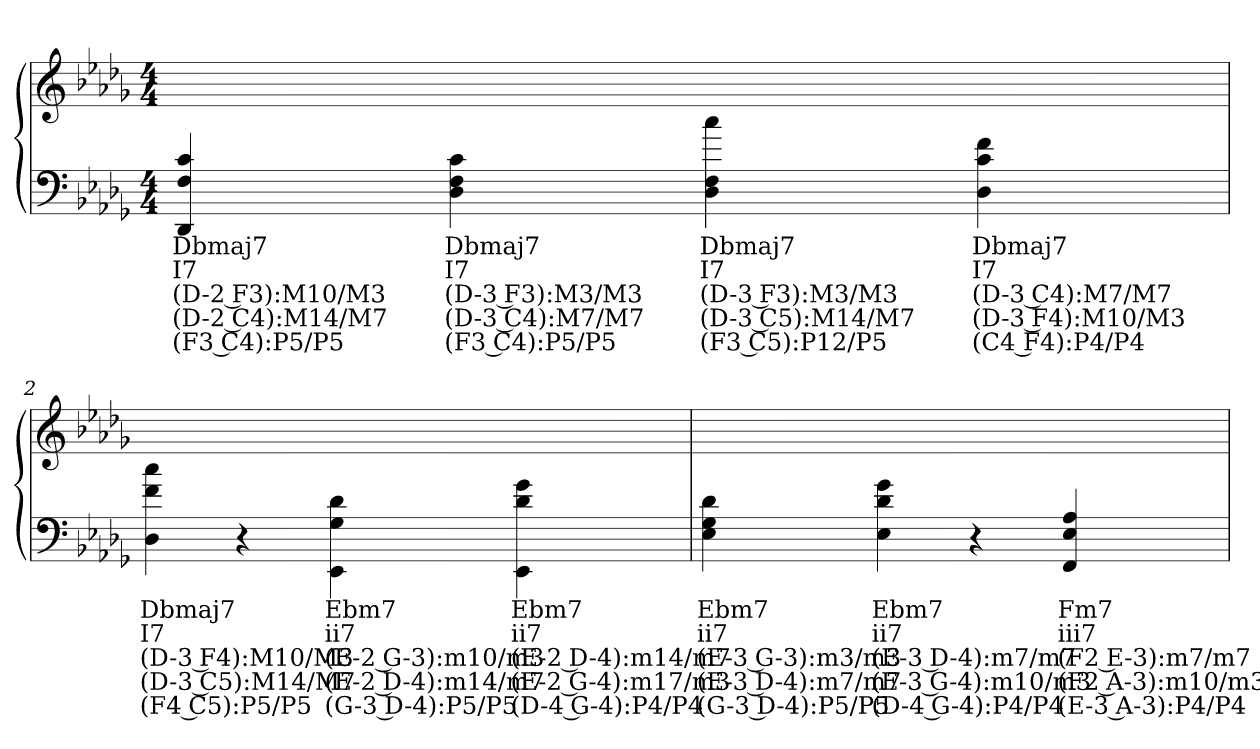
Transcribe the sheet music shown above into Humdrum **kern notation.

**kern	**text	**text	**text	**text	**text	**kern
*part2	*part2	*part2	*part2	*part2	*part2	*part1
*staff2	*staff2	*staff2	*staff2	*staff2	*staff2	*staff1
*clefF4	*	*	*	*	*	*clefG2
*k[b-e-a-d-g-]	*	*	*	*	*	*k[b-e-a-d-g-]
*D-:	*	*	*	*	*	*D-:
*M4/4	*	*	*	*	*	*M4/4
*MM60	*	*	*	*	*	*MM60
=1	=1	=1	=1	=1	=1	=1
4DD- 4F 4c	Dbmaj7	I7	(D-2 F3):M10/M3	(D-2 C4):M14/M7	(F3 C4):P5/P5	1ryy
4D- 4F 4c	Dbmaj7	I7	(D-3 F3):M3/M3	(D-3 C4):M7/M7	(F3 C4):P5/P5	.
4D- 4F 4cc	Dbmaj7	I7	(D-3 F3):M3/M3	(D-3 C5):M14/M7	(F3 C5):P12/P5	.
4D- 4c 4f	Dbmaj7	I7	(D-3 C4):M7/M7	(D-3 F4):M10/M3	(C4 F4):P4/P4	.
=2	=2	=2	=2	=2	=2	=2
4D- 4f 4cc	Dbmaj7	I7	(D-3 F4):M10/M3	(D-3 C5):M14/M7	(F4 C5):P5/P5	1ryy
4r	.	.	.	.	.	.
4EE- 4G- 4d-	Ebm7	ii7	(E-2 G-3):m10/m3	(E-2 D-4):m14/m7	(G-3 D-4):P5/P5	.
4EE- 4d- 4g-	Ebm7	ii7	(E-2 D-4):m14/m7	(E-2 G-4):m17/m3	(D-4 G-4):P4/P4	.
=3	=3	=3	=3	=3	=3	=3
4E- 4G- 4d-	Ebm7	ii7	(E-3 G-3):m3/m3	(E-3 D-4):m7/m7	(G-3 D-4):P5/P5	1ryy
4E- 4d- 4g-	Ebm7	ii7	(E-3 D-4):m7/m7	(E-3 G-4):m10/m3	(D-4 G-4):P4/P4	.
4r	.	.	.	.	.	.
4FF 4E- 4A-	Fm7	iii7	(F2 E-3):m7/m7	(F2 A-3):m10/m3	(E-3 A-3):P4/P4	.
=	=	=	=	=	=	=
*-	*-	*-	*-	*-	*-	*-
